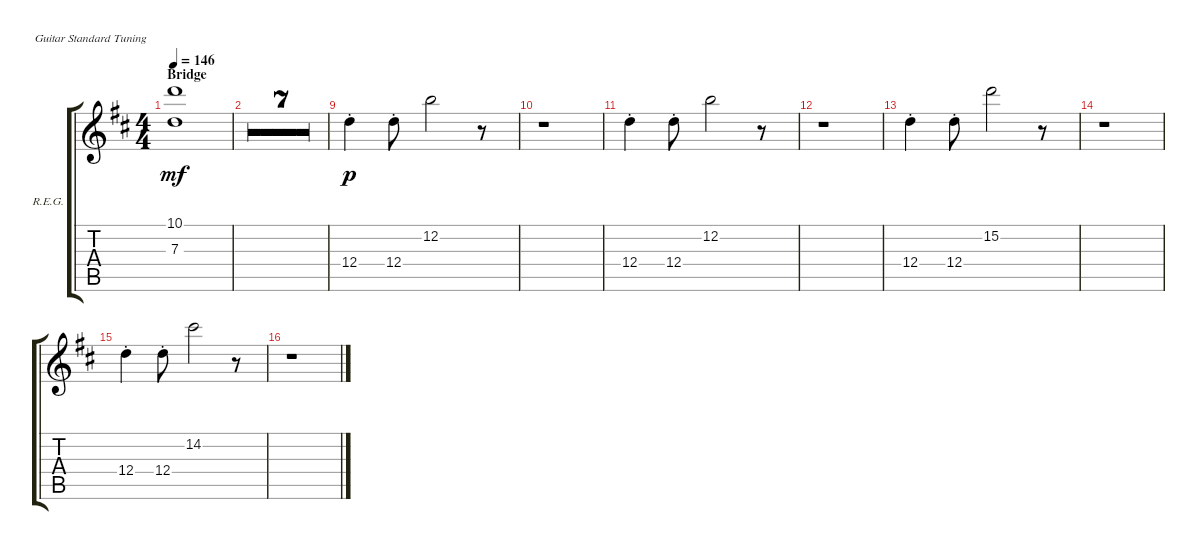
\defaultSystemsLayout 4
\bracketExtendMode groupsimilarinstruments
\firstSystemTrackNameOrientation horizontal
\otherSystemsTrackNameOrientation horizontal
\track ("Rhythm Electric Guitar" "R.E.G.") {multiBarRest instrument distortionguitar}
\staff {score tabs}
\tuning (E4 B3 G3 D3 A2 E2)
\ts (4 4)
\section ("" "Bridge")
\tempo 146
\clef g2
\ks d
(7.3 10.1).1{lyrics (0 "") lyrics (1 "") lyrics (2 "") lyrics (3 "") lyrics (4 "") dy mf} |
r.1 |
r.1 |
r.1 |
r.1 |
r.1 |
r.1 |
r.1 |
12.4{st}.4{lyrics (0 "") lyrics (1 "") lyrics (2 "") lyrics (3 "") lyrics (4 "") dy p} 12.4{st}.8{lyrics (0 "") lyrics (1 "") lyrics (2 "") lyrics (3 "") lyrics (4 "")} 12.2.2{lyrics (0 "") lyrics (1 "") lyrics (2 "") lyrics (3 "") lyrics (4 "")} r.8 |
r.1 |
12.4{st}.4{lyrics (0 "") lyrics (1 "") lyrics (2 "") lyrics (3 "") lyrics (4 "")} 12.4{st}.8{lyrics (0 "") lyrics (1 "") lyrics (2 "") lyrics (3 "") lyrics (4 "")} 12.2.2{lyrics (0 "") lyrics (1 "") lyrics (2 "") lyrics (3 "") lyrics (4 "")} r.8 |
r.1 |
12.4{st}.4{lyrics (0 "") lyrics (1 "") lyrics (2 "") lyrics (3 "") lyrics (4 "")} 12.4{st}.8{lyrics (0 "") lyrics (1 "") lyrics (2 "") lyrics (3 "") lyrics (4 "")} 15.2.2{lyrics (0 "") lyrics (1 "") lyrics (2 "") lyrics (3 "") lyrics (4 "")} r.8 |
r.1 |
12.4{st}.4{lyrics (0 "") lyrics (1 "") lyrics (2 "") lyrics (3 "") lyrics (4 "")} 12.4{st}.8{lyrics (0 "") lyrics (1 "") lyrics (2 "") lyrics (3 "") lyrics (4 "")} 14.2.2{lyrics (0 "") lyrics (1 "") lyrics (2 "") lyrics (3 "") lyrics (4 "")} r.8 |
r.1
